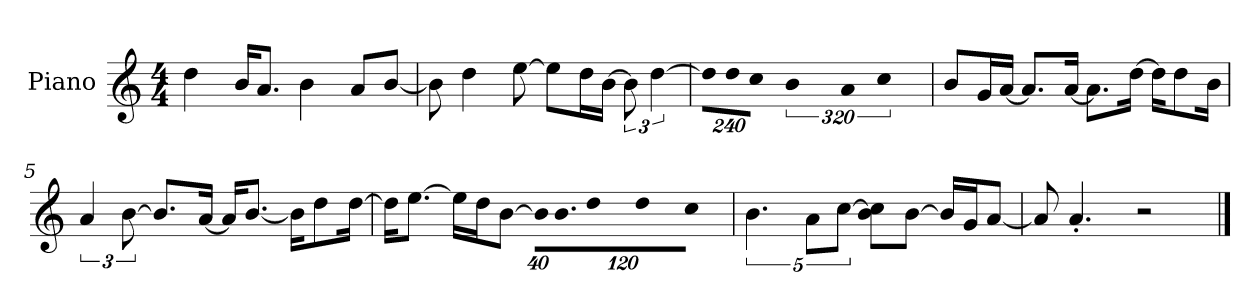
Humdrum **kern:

**kern
*part1
*staff1
*I"Piano
*I'P-no
*clefG2
*k[]
*M4/4
*MM90
=1
4dd\
16b/KL
8.a/J
4b\
8a/L
[8b/J
=2
8b\]
4dd\
[8ee\
8ee\L]
16dd\L
[16b\JJ
12b\]
[6dd\
=3
!LO:N:vis=16
1920%137dd\LL]
!LO:N:vis=16
1920%137dd\J
!LO:N:vis=8
960%137cc\J
!LO:N:vis=4
640%183b\
!LO:N:vis=8
960%137a/
!LO:N:vis=4
640%183cc\
=4
8b/L
16g/L
[16a/JJ
8.a/L]
[16a/Jk
8.a\L]
[16dd\Jk
16dd\KL]
8dd\
16b\Jk
!!LO:LB:g=z
=5
6a/
[12b\
8.b/L]
[16a/Jk
16a/KL]
[8.b/J
16b\KL]
8dd\
[16dd\Jk
=6
16dd\KL]
[8.ee\J
16ee\LL]
16dd\J
[8b\J
*Xbrackettup
!LO:N:vis=32
640%23b\KLL]
!LO:N:vis=16.
960%103b\J
!LO:N:vis=8
960%137dd\
!LO:N:vis=16
1920%137dd\K
!LO:N:vis=8
960%137cc\J
=7
*brackettup
5.b\
10a\L
[10cc\J
8b\ 8cc\]L
[8b\J
16b/LL]
16g/J
[8a/J
=8
8a/]
4.a'/
2r
==
*-
